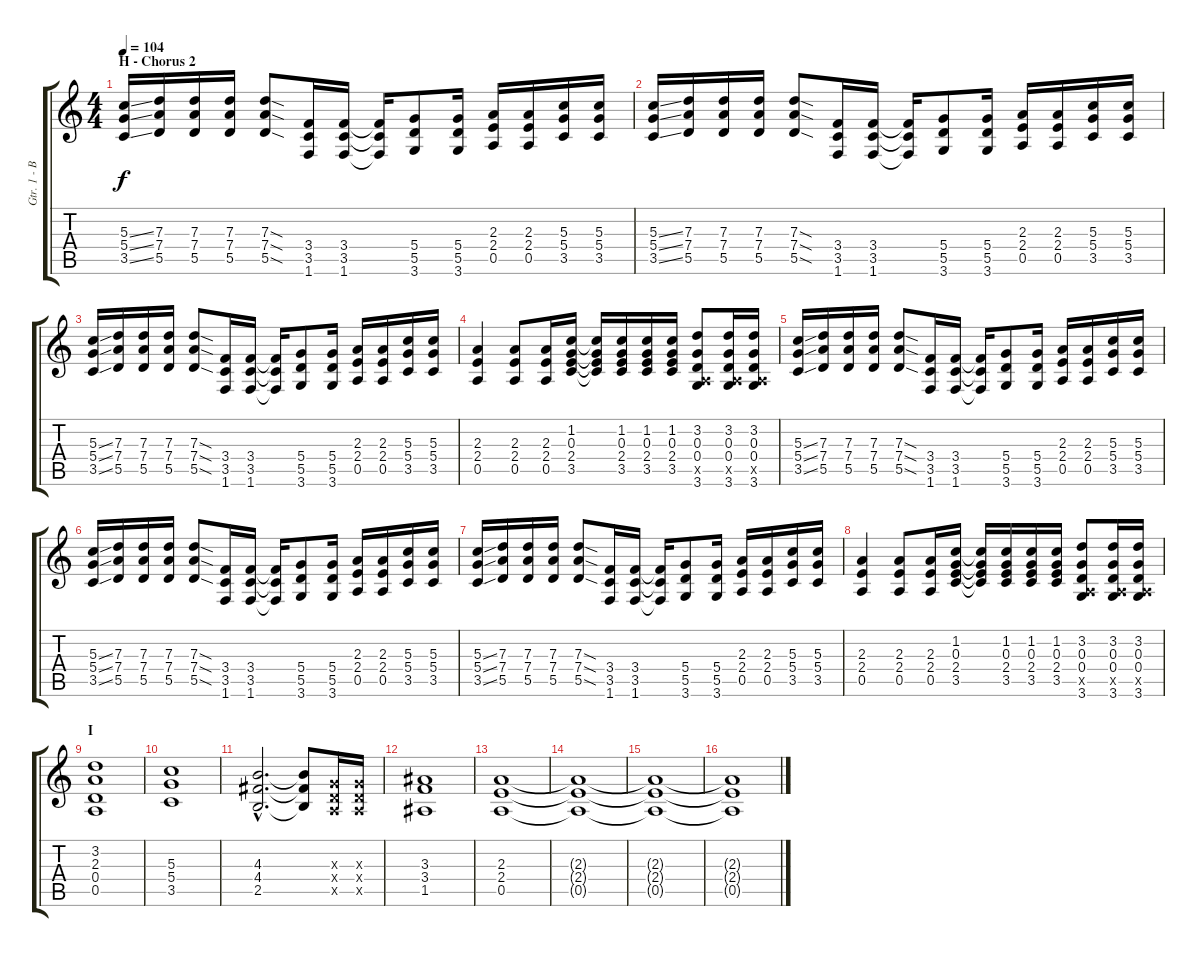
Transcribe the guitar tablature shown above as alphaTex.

\track ("Gtr. 1 - Billy" "Gtr. 1 - B") {instrument distortionguitar}
\staff {score tabs}
\tuning (E4 B3 G3 D3 A2 E2) {hide}
\ts (4 4)
\section ("" "H - Chorus 2")
\tempo 104
\clef g2
\ks c
(5.3{ss} 5.4{ss} 3.5{ss}).16{dy f} (7.3 7.4 5.5).16 (7.3 7.4 5.5).16 (7.3 7.4 5.5).16 (7.3{sod} 7.4{sod} 5.5{sod}).8 (3.4 3.5 1.6).16 (3.4 3.5 1.6).16 (3.4{t} 3.5{t} 1.6{t}).16 (5.4 5.5 3.6).8 (5.4 5.5 3.6).16 (2.3 2.4 0.5).16 (2.3 2.4 0.5).16 (5.3 5.4 3.5).16 (5.3 5.4 3.5).16 |
(5.3{ss} 5.4{ss} 3.5{ss}).16 (7.3 7.4 5.5).16 (7.3 7.4 5.5).16 (7.3 7.4 5.5).16 (7.3{sod} 7.4{sod} 5.5{sod}).8 (3.4 3.5 1.6).16 (3.4 3.5 1.6).16 (3.4{t} 3.5{t} 1.6{t}).16 (5.4 5.5 3.6).8 (5.4 5.5 3.6).16 (2.3 2.4 0.5).16 (2.3 2.4 0.5).16 (5.3 5.4 3.5).16 (5.3 5.4 3.5).16 |
(5.3{ss} 5.4{ss} 3.5{ss}).16 (7.3 7.4 5.5).16 (7.3 7.4 5.5).16 (7.3 7.4 5.5).16 (7.3{sod} 7.4{sod} 5.5{sod}).8 (3.4 3.5 1.6).16 (3.4 3.5 1.6).16 (3.4{t} 3.5{t} 1.6{t}).16 (5.4 5.5 3.6).8 (5.4 5.5 3.6).16 (2.3 2.4 0.5).16 (2.3 2.4 0.5).16 (5.3 5.4 3.5).16 (5.3 5.4 3.5).16 |
(2.3 2.4 0.5).4 (2.3 2.4 0.5).8 (2.3 2.4 0.5).16 (1.2 0.3 2.4 3.5).16 (1.2{t} 0.3{t} 2.4{t} 3.5{t}).16 (1.2 0.3 2.4 3.5).16 (1.2 0.3 2.4 3.5).16 (1.2 0.3 2.4 3.5).16 (3.2 0.3 0.4 0.5{x} 3.6).8 (3.2 0.3 0.4 0.5{x} 3.6).16 (3.2 0.3 0.4 0.5{x} 3.6).16 |
(5.3{ss} 5.4{ss} 3.5{ss}).16 (7.3 7.4 5.5).16 (7.3 7.4 5.5).16 (7.3 7.4 5.5).16 (7.3{sod} 7.4{sod} 5.5{sod}).8 (3.4 3.5 1.6).16 (3.4 3.5 1.6).16 (3.4{t} 3.5{t} 1.6{t}).16 (5.4 5.5 3.6).8 (5.4 5.5 3.6).16 (2.3 2.4 0.5).16 (2.3 2.4 0.5).16 (5.3 5.4 3.5).16 (5.3 5.4 3.5).16 |
(5.3{ss} 5.4{ss} 3.5{ss}).16 (7.3 7.4 5.5).16 (7.3 7.4 5.5).16 (7.3 7.4 5.5).16 (7.3{sod} 7.4{sod} 5.5{sod}).8 (3.4 3.5 1.6).16 (3.4 3.5 1.6).16 (3.4{t} 3.5{t} 1.6{t}).16 (5.4 5.5 3.6).8 (5.4 5.5 3.6).16 (2.3 2.4 0.5).16 (2.3 2.4 0.5).16 (5.3 5.4 3.5).16 (5.3 5.4 3.5).16 |
(5.3{ss} 5.4{ss} 3.5{ss}).16 (7.3 7.4 5.5).16 (7.3 7.4 5.5).16 (7.3 7.4 5.5).16 (7.3{sod} 7.4{sod} 5.5{sod}).8 (3.4 3.5 1.6).16 (3.4 3.5 1.6).16 (3.4{t} 3.5{t} 1.6{t}).16 (5.4 5.5 3.6).8 (5.4 5.5 3.6).16 (2.3 2.4 0.5).16 (2.3 2.4 0.5).16 (5.3 5.4 3.5).16 (5.3 5.4 3.5).16 |
(2.3 2.4 0.5).4 (2.3 2.4 0.5).8 (2.3 2.4 0.5).16 (1.2 0.3 2.4 3.5).16 (1.2{t} 0.3{t} 2.4{t} 3.5{t}).16 (1.2 0.3 2.4 3.5).16 (1.2 0.3 2.4 3.5).16 (1.2 0.3 2.4 3.5).16 (3.2 0.3 0.4 0.5{x} 3.6).8 (3.2 0.3 0.4 0.5{x} 3.6).16 (3.2 0.3 0.4 0.5{x} 3.6).16 |
\section ("" "I")
(3.2 2.3 0.4 0.5).1 |
(5.3 5.4 3.5).1 |
(4.3{hac} 4.4{hac} 2.5{hac}).2{d} (4.3{t} 4.4{t} 2.5{t}).8 (0.3{x} 0.4{x} 0.5{x}).16 (0.3{x} 0.4{x} 0.5{x}).16 |
(3.3 3.4 1.5).1 |
(2.3 2.4 0.5).1 |
(2.3{t} 2.4{t} 0.5{t}).1 |
(2.3{t} 2.4{t} 0.5{t}).1 |
(2.3{t} 2.4{t} 0.5{t}).1
